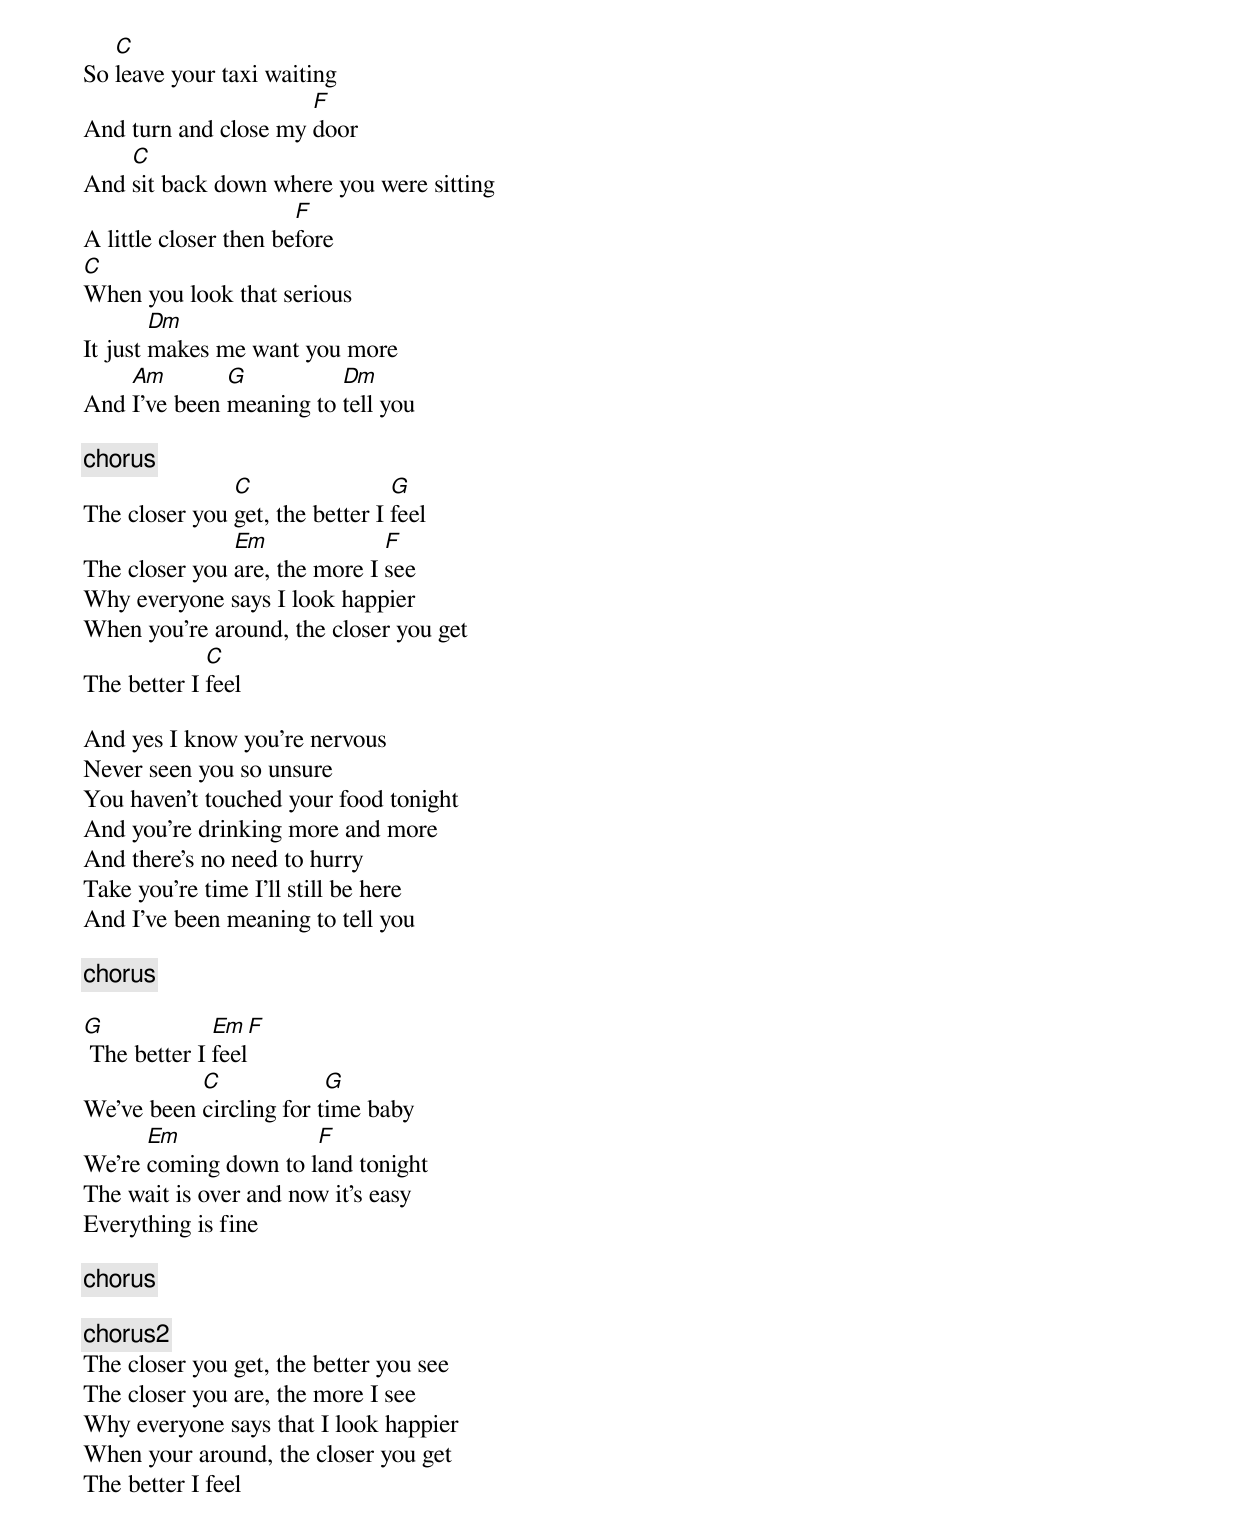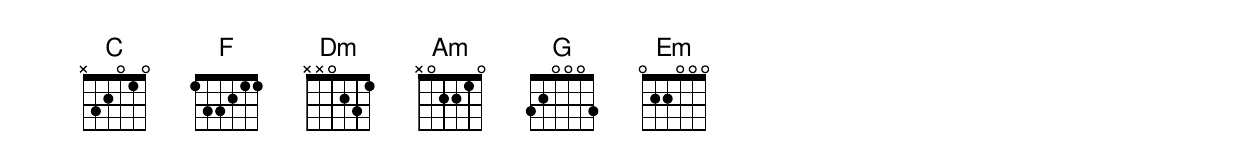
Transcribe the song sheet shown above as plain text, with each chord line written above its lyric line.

   C
So leave your taxi waiting
                      F
And turn and close my door
    C
And sit back down where you were sitting
                       F
A little closer then before
C
When you look that serious
        Dm
It just makes me want you more
    Am        G          Dm
And I've been meaning to tell you

[chorus]
               C                 G
The closer you get, the better I feel
               Em              F
The closer you are, the more I see
Why everyone says I look happier
When you're around, the closer you get
             C
The better I feel

And yes I know you're nervous
Never seen you so unsure
You haven't touched your food tonight
And you're drinking more and more
And there's no need to hurry
Take you're time I'll still be here
And I've been meaning to tell you

[chorus]

G             Em  F
 The better I feel
           C             G
We've been circling for time baby
      Em              F
We're coming down to land tonight
The wait is over and now it's easy
Everything is fine

[chorus]

[chorus2]
The closer you get, the better you see
The closer you are, the more I see
Why everyone says that I look happier
When your around, the closer you get
The better I feel
